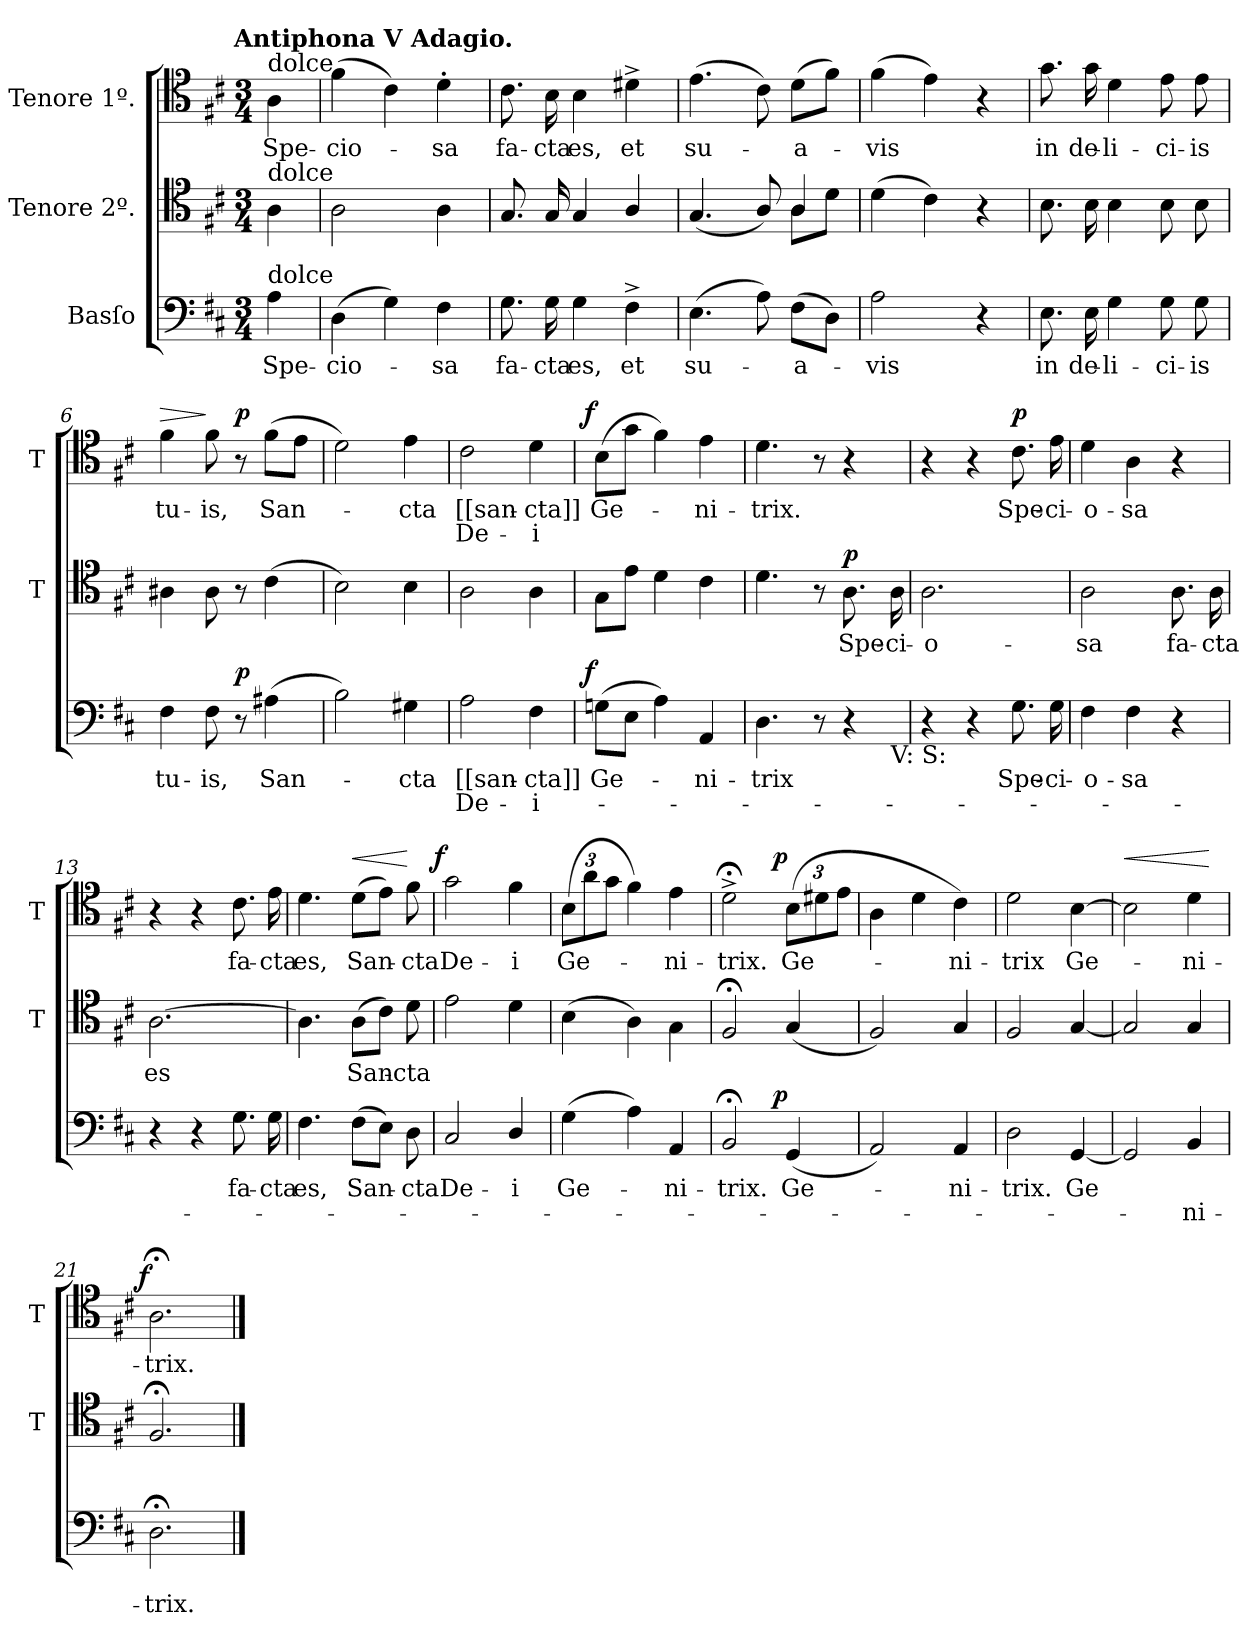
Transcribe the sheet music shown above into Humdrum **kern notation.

**kern	**text	**text	**dynam	**kern	**text	**dynam	**kern	**text	**text	**dynam
*part3	*part3	*part3	*part3	*part2	*part2	*part2	*part1	*part1	*part1	*part1
*staff3	*staff3	*staff3	*staff3	*staff2	*staff2	*staff2	*staff1	*staff1	*staff1	*staff1
*I"Basſo	*	*	*	*I"Tenore 2º.	*	*	*I"Tenore 1º.	*	*	*
*	*	*	*	*I'T	*	*	*I'T	*	*	*
*clefF4	*	*	*	*clefC4	*	*	*clefC4	*	*	*
*k[f#c#]	*	*	*	*k[f#c#]	*	*	*k[f#c#]	*	*	*
*D:	*	*	*	*D:	*	*	*D:	*	*	*
!!LO:TX:omd:t=Antiphona V Adagio.
*M3/4	*	*	*	*M3/4	*	*	*M3/4	*	*	*
=	=	=	=	=	=	=	=	=	=	=
!	!	!	!	!	!	!	!LO:TX:a:t=dolce	!	!	!
!	!	!	!	!LO:TX:a:t=dolce	!	!	!	!	!	!
!LO:TX:a:t=dolce	!	!	!	!	!	!	!	!	!	!
4A\	Spe-	.	.	4A\	.	.	4A\	Spe-	.	.
=1	=1	=1	=1	=1	=1	=1	=1	=1	=1	=1
(4D\	-cio-	.	.	2A\	.	.	(4f#\	-cio-	.	.
4G\)	.	.	.	.	.	.	4c#\)	.	.	.
4F#\	-sa	.	.	4A\	.	.	4d'\	-sa	.	.
=2	=2	=2	=2	=2	=2	=2	=2	=2	=2	=2
8.G\	fa-	.	.	8.G/	.	.	8.c#\	fa-	.	.
16G\	-cta	.	.	16G/	.	.	16B\	-cta	.	.
4G\	es,	.	.	4G/	.	.	4B\	es,	.	.
4F#^\	et	.	.	4A/	.	.	4d#X^\	et	.	.
=3	=3	=3	=3	=3	=3	=3	=3	=3	=3	=3
*	*	*	*	*^	*	*	*	*	*	*
(4.E\	su-	.	.	2ryy	(4.G/	.	.	(4.e\	su-	.	.
8A\)	.	.	.	.	8A/)	.	.	8c#\)	.	.	.
(8F#\L	-a-	.	.	8A\L	4A/	.	.	(8d\L	-a-	.	.
8D\J)	.	.	.	8d\J	.	.	.	8f#\J)	.	.	.
*	*	*	*	*v	*v	*	*	*	*	*	*
=4	=4	=4	=4	=4	=4	=4	=4	=4	=4	=4
2A\	-vis	.	.	(4d\	.	.	(4f#\	-vis	.	.
.	.	.	.	4c#\)	.	.	4e\)	.	.	.
4r	.	.	.	4r	.	.	4r	.	.	.
=5	=5	=5	=5	=5	=5	=5	=5	=5	=5	=5
8.E\	in	.	.	8.B\	.	.	8.g\	in	.	.
16E\	de-	.	.	16B\	.	.	16g\	de-	.	.
4G\	-li-	.	.	4B\	.	.	4d\	-li-	.	.
8G\	-ci-	.	.	8B\	.	.	8e\	-ci-	.	.
8G\	-is	.	.	8B\	.	.	8e\	-is	.	.
=6	=6	=6	=6	=6	=6	=6	=6	=6	=6	=6
!	!	!	!	!	!	!	!	!	!	!LO:HP:a
4F#\	tu-	.	.	4A#X\	.	.	4f#\	tu-	.	>
8F#\	-is,	.	.	8A#\	.	.	8f#\	-is,	.	]
!	!	!	!LO:DY:a	!	!	!	!	!	!	!LO:DY:a
8r	.	.	p	8r	.	.	8r	.	.	p
(4A#X\	San-	.	.	(4c#\	.	.	(8f#\L	San-	.	.
.	.	.	.	.	.	.	8e\J	.	.	.
=7	=7	=7	=7	=7	=7	=7	=7	=7	=7	=7
2B\)	.	.	.	2B\)	.	.	2d\)	.	.	.
4G#X\	-cta	.	.	4B\	.	.	4e\	-cta	.	.
=8	=8	=8	=8	=8	=8	=8	=8	=8	=8	=8
2A\	[[san-	De-	.	2A\	.	.	2c#\	[[san-	De-	.
4F#\	-cta]]	-i-	.	4A\	.	.	4d\	-cta]]	-i	.
=9	=9	=9	=9	=9	=9	=9	=9	=9	=9	=9
!	!	!	!LO:DY:a:rj	!	!	!	!	!	!	!LO:DY:a:rj
(8Gn\L	Ge-	.	f	8G\L	.	.	(8B\L	Ge-	.	f
8E\J	.	.	.	8e\J	.	.	8g\J	.	.	.
4A\)	.	.	.	4d\	.	.	4f#\)	.	.	.
4AA/	-ni-	.	.	4c#\	.	.	4e\	-ni-	.	.
=10	=10	=10	=10	=10	=10	=10	=10	=10	=10	=10
*^	*	*	*	*	*	*	*	*	*	*
4.D\	2ryy	-trix	.	.	4.d\	.	.	4.d\	-trix.	.	.
8r	.	.	.	.	8r	.	.	8r	.	.	.
!	!	!	!	!	!	!	!LO:DY:a	!	!	!	!
4r	8.ryy	.	.	.	8.A\	Spe-	p	4r	.	.	.
!	!LO:TX:b:t=V&colon; S&colon;	!	!	!	!	!	!	!	!	!	!
.	16ryy	.	.	.	16A\	-ci-	.	.	.	.	.
*v	*v	*	*	*	*	*	*	*	*	*	*
=11	=11	=11	=11	=11	=11	=11	=11	=11	=11	=11
4r	.	.	.	2.A\	o-	.	4r	.	.	.
4r	.	.	.	.	.	.	4r	.	.	.
!	!	!	!	!	!	!	!	!	!	!LO:DY:a
8.G\	Spe-	.	.	.	.	.	8.c#\	Spe-	.	p
16G\	-ci-	.	.	.	.	.	16e\	-ci-	.	.
=12	=12	=12	=12	=12	=12	=12	=12	=12	=12	=12
4F#\	-o-	.	.	2A\	-sa	.	4d\	-o-	.	.
4F#\	-sa	.	.	.	.	.	4A\	-sa	.	.
4r	.	.	.	8.A\	fa-	.	4r	.	.	.
.	.	.	.	16A\	-cta	.	.	.	.	.
=13	=13	=13	=13	=13	=13	=13	=13	=13	=13	=13
4r	.	.	.	[2.A\	es	.	4r	.	.	.
4r	.	.	.	.	.	.	4r	.	.	.
8.G\	fa-	.	.	.	.	.	8.c#\	fa-	.	.
16G\	-cta	.	.	.	.	.	16e\	-cta	.	.
=14	=14	=14	=14	=14	=14	=14	=14	=14	=14	=14
4.F#\	es,	.	.	4.A\]	.	.	4.d\	es,	.	.
!	!	!	!	!	!	!	!	!	!	!LO:HP:a
(8F#\L	San-	.	.	(8A\L	San-	.	(8d\L	San-	.	<
8E\J)	.	.	.	8c#\J)	.	.	8e\J)	.	.	.
8D\	-cta	.	.	8d\	-cta	.	8f#\	-cta	.	[
=15	=15	=15	=15	=15	=15	=15	=15	=15	=15	=15
!	!	!	!	!	!	!	!	!	!	!LO:DY:a:rj
2C#/	De-	.	.	2e\	.	.	2g\	De-	.	f
4D/	-i	.	.	4d\	.	.	4f#\	-i	.	.
=16	=16	=16	=16	=16	=16	=16	=16	=16	=16	=16
(4G\	Ge-	.	.	(4B\	.	.	(12B\L	Ge-	.	.
.	.	.	.	.	.	.	12a\	.	.	.
.	.	.	.	.	.	.	12g\J	.	.	.
4A\)	.	.	.	4A\)	.	.	4f#\)	.	.	.
4AA/	-ni-	.	.	4G\	.	.	4e\	-ni-	.	.
=17	=17	=17	=17	=17	=17	=17	=17	=17	=17	=17
2BB;</	-trix.	.	.	2F#;</	.	.	2d;<^\	-trix.	.	.
!	!	!	!LO:DY:a:rj	!	!	!	!	!	!	!LO:DY:a:rj
(4GG/	Ge-	.	p	(4G/	.	.	(12B\L	Ge-	.	p
.	.	.	.	.	.	.	12d#X\	.	.	.
.	.	.	.	.	.	.	12e\J	.	.	.
=18	=18	=18	=18	=18	=18	=18	=18	=18	=18	=18
2AA/)	.	.	.	2F#/)	.	.	4A\	.	.	.
.	.	.	.	.	.	.	4d\	.	.	.
4AA/	-ni-	.	.	4G/	.	.	4c#\)	-ni-	.	.
=19	=19	=19	=19	=19	=19	=19	=19	=19	=19	=19
2D\	-trix.	.	.	2F#/	.	.	2d\	-trix	.	.
[4GG/	Ge	.	.	[4G/	.	.	[4B\	Ge-	.	.
=20	=20	=20	=20	=20	=20	=20	=20	=20	=20	=20
!	!	!	!	!	!	!	!	!	!	!LO:HP:a
2GG/]	.	.	.	2G/]	.	.	2B\]	.	.	<
4BB/	.	-ni-	.	4G/	.	.	4d\	-ni-	.	.
.	.	.	.	.	.	.	.	.	.	[
=21	=21	=21	=21	=21	=21	=21	=21	=21	=21	=21
!	!	!	!	!	!	!	!	!	!	!LO:DY:a:rj
2.D;<\	.	-trix.	.	2.F#;</	.	.	2.A;<\	-trix.	.	f
==	==	==	==	==	==	==	==	==	==	==
*-	*-	*-	*-	*-	*-	*-	*-	*-	*-	*-
